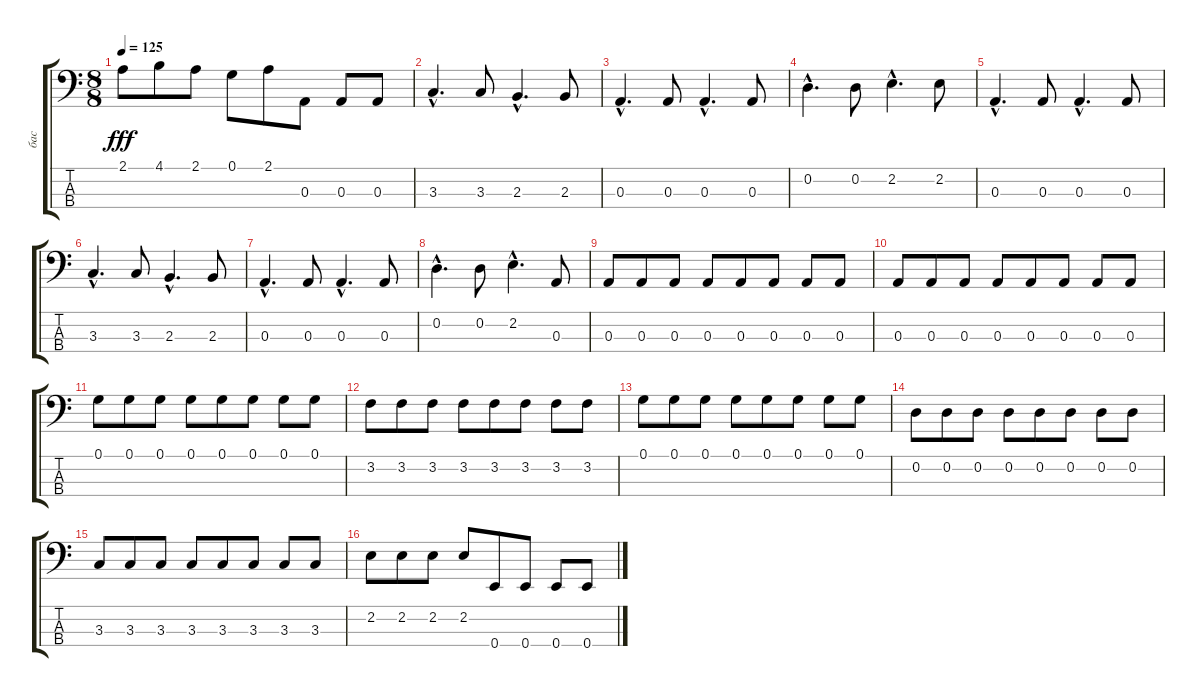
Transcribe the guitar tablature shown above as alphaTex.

\track ("бас" "бас") {instrument fretlessbass}
\staff {score tabs}
\tuning (G2 D2 A1 E1) {hide}
\ts (8 8)
\tempo 125
\clef f4
\ks c
2.1.8{dy fff} 4.1.8 2.1.8 0.1.8 2.1.8 0.3.8 0.3.8 0.3.8 |
3.3{hac}.4{d} 3.3.8 2.3{hac}.4{d} 2.3.8 |
0.3{hac}.4{d} 0.3.8 0.3{hac}.4{d} 0.3.8 |
0.2{hac}.4{d} 0.2.8 2.2{hac}.4{d} 2.2.8 |
0.3{hac}.4{d} 0.3.8 0.3{hac}.4{d} 0.3.8 |
3.3{hac}.4{d} 3.3.8 2.3{hac}.4{d} 2.3.8 |
0.3{hac}.4{d} 0.3.8 0.3{hac}.4{d} 0.3.8 |
0.2{hac}.4{d} 0.2.8 2.2{hac}.4{d} 0.3.8 |
0.3.8 0.3.8 0.3.8 0.3.8 0.3.8 0.3.8 0.3.8 0.3.8 |
0.3.8 0.3.8 0.3.8 0.3.8 0.3.8 0.3.8 0.3.8 0.3.8 |
0.1.8 0.1.8 0.1.8 0.1.8 0.1.8 0.1.8 0.1.8 0.1.8 |
3.2.8 3.2.8 3.2.8 3.2.8 3.2.8 3.2.8 3.2.8 3.2.8 |
0.1.8 0.1.8 0.1.8 0.1.8 0.1.8 0.1.8 0.1.8 0.1.8 |
0.2.8 0.2.8 0.2.8 0.2.8 0.2.8 0.2.8 0.2.8 0.2.8 |
3.3.8 3.3.8 3.3.8 3.3.8 3.3.8 3.3.8 3.3.8 3.3.8 |
2.2.8 2.2.8 2.2.8 2.2.8 0.4.8 0.4.8 0.4.8 0.4.8
